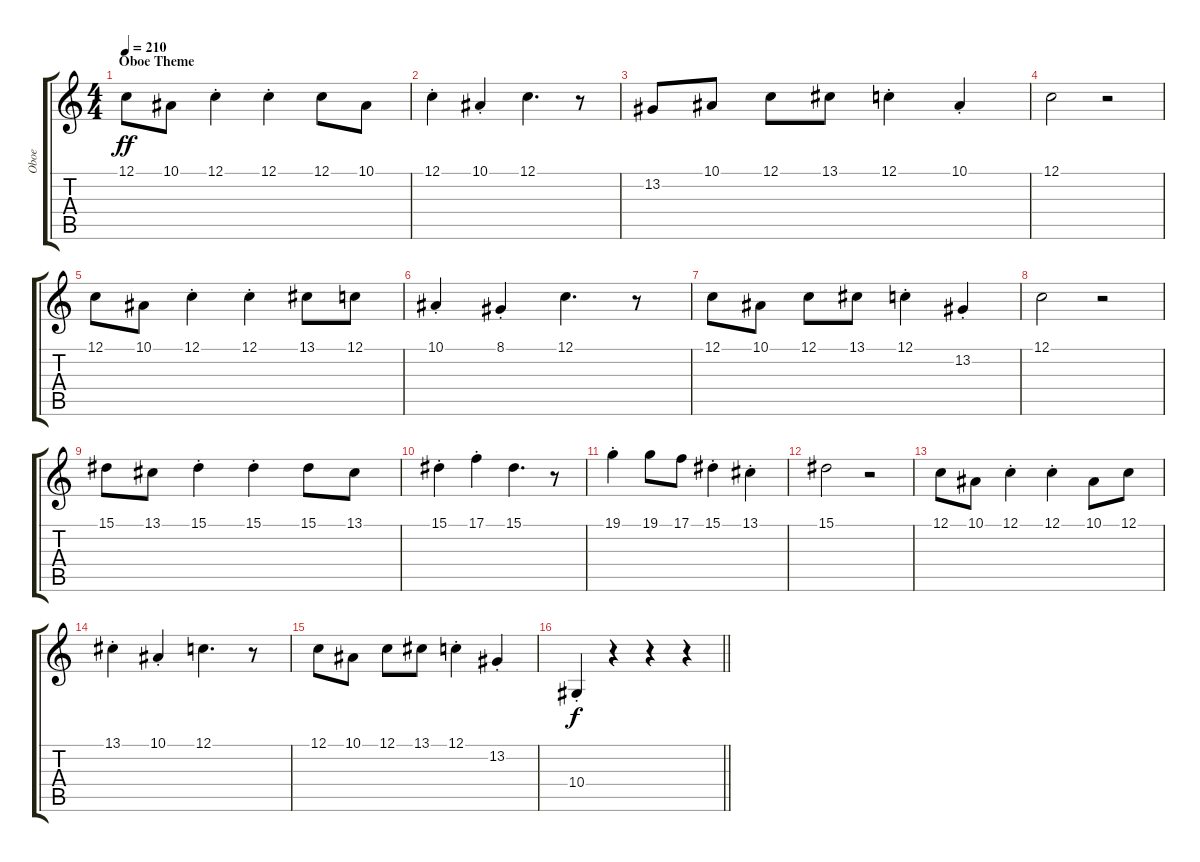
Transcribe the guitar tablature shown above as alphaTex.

\track ("Oboe" "Oboe") {instrument oboe}
\staff {score tabs}
\tuning (C4 G3 Eb3 Bb2 F2 C2) {hide}
\ts (4 4)
\section ("" "Oboe Theme")
\tempo 210
\clef g2
\ks c
12.1.8{dy ff} 10.1.8 12.1{st}.4 12.1{st}.4 12.1.8 10.1.8 |
12.1{st}.4 10.1{st}.4 12.1.4{d} r.8 |
13.2.8 10.1.8 12.1.8 13.1.8 12.1{st}.4 10.1{st}.4 |
12.1.2 r.2 |
12.1.8 10.1.8 12.1{st}.4 12.1{st}.4 13.1.8 12.1.8 |
10.1{st}.4 8.1{st}.4 12.1.4{d} r.8 |
12.1.8 10.1.8 12.1.8 13.1.8 12.1{st}.4 13.2{st}.4 |
12.1.2 r.2 |
15.1.8 13.1.8 15.1{st}.4 15.1{st}.4 15.1.8 13.1.8 |
15.1{st}.4 17.1{st}.4 15.1.4{d} r.8 |
19.1{st}.4 19.1.8 17.1.8 15.1{st}.4 13.1{st}.4 |
15.1.2 r.2 |
12.1.8 10.1.8 12.1{st}.4 12.1{st}.4 10.1.8 12.1.8 |
13.1{st}.4 10.1{st}.4 12.1.4{d} r.8 |
12.1.8 10.1.8 12.1.8 13.1.8 12.1{st}.4 13.2{st}.4 |
\barLineRight lightlight
10.4{st}.4{dy f} r.4 r.4 r.4
